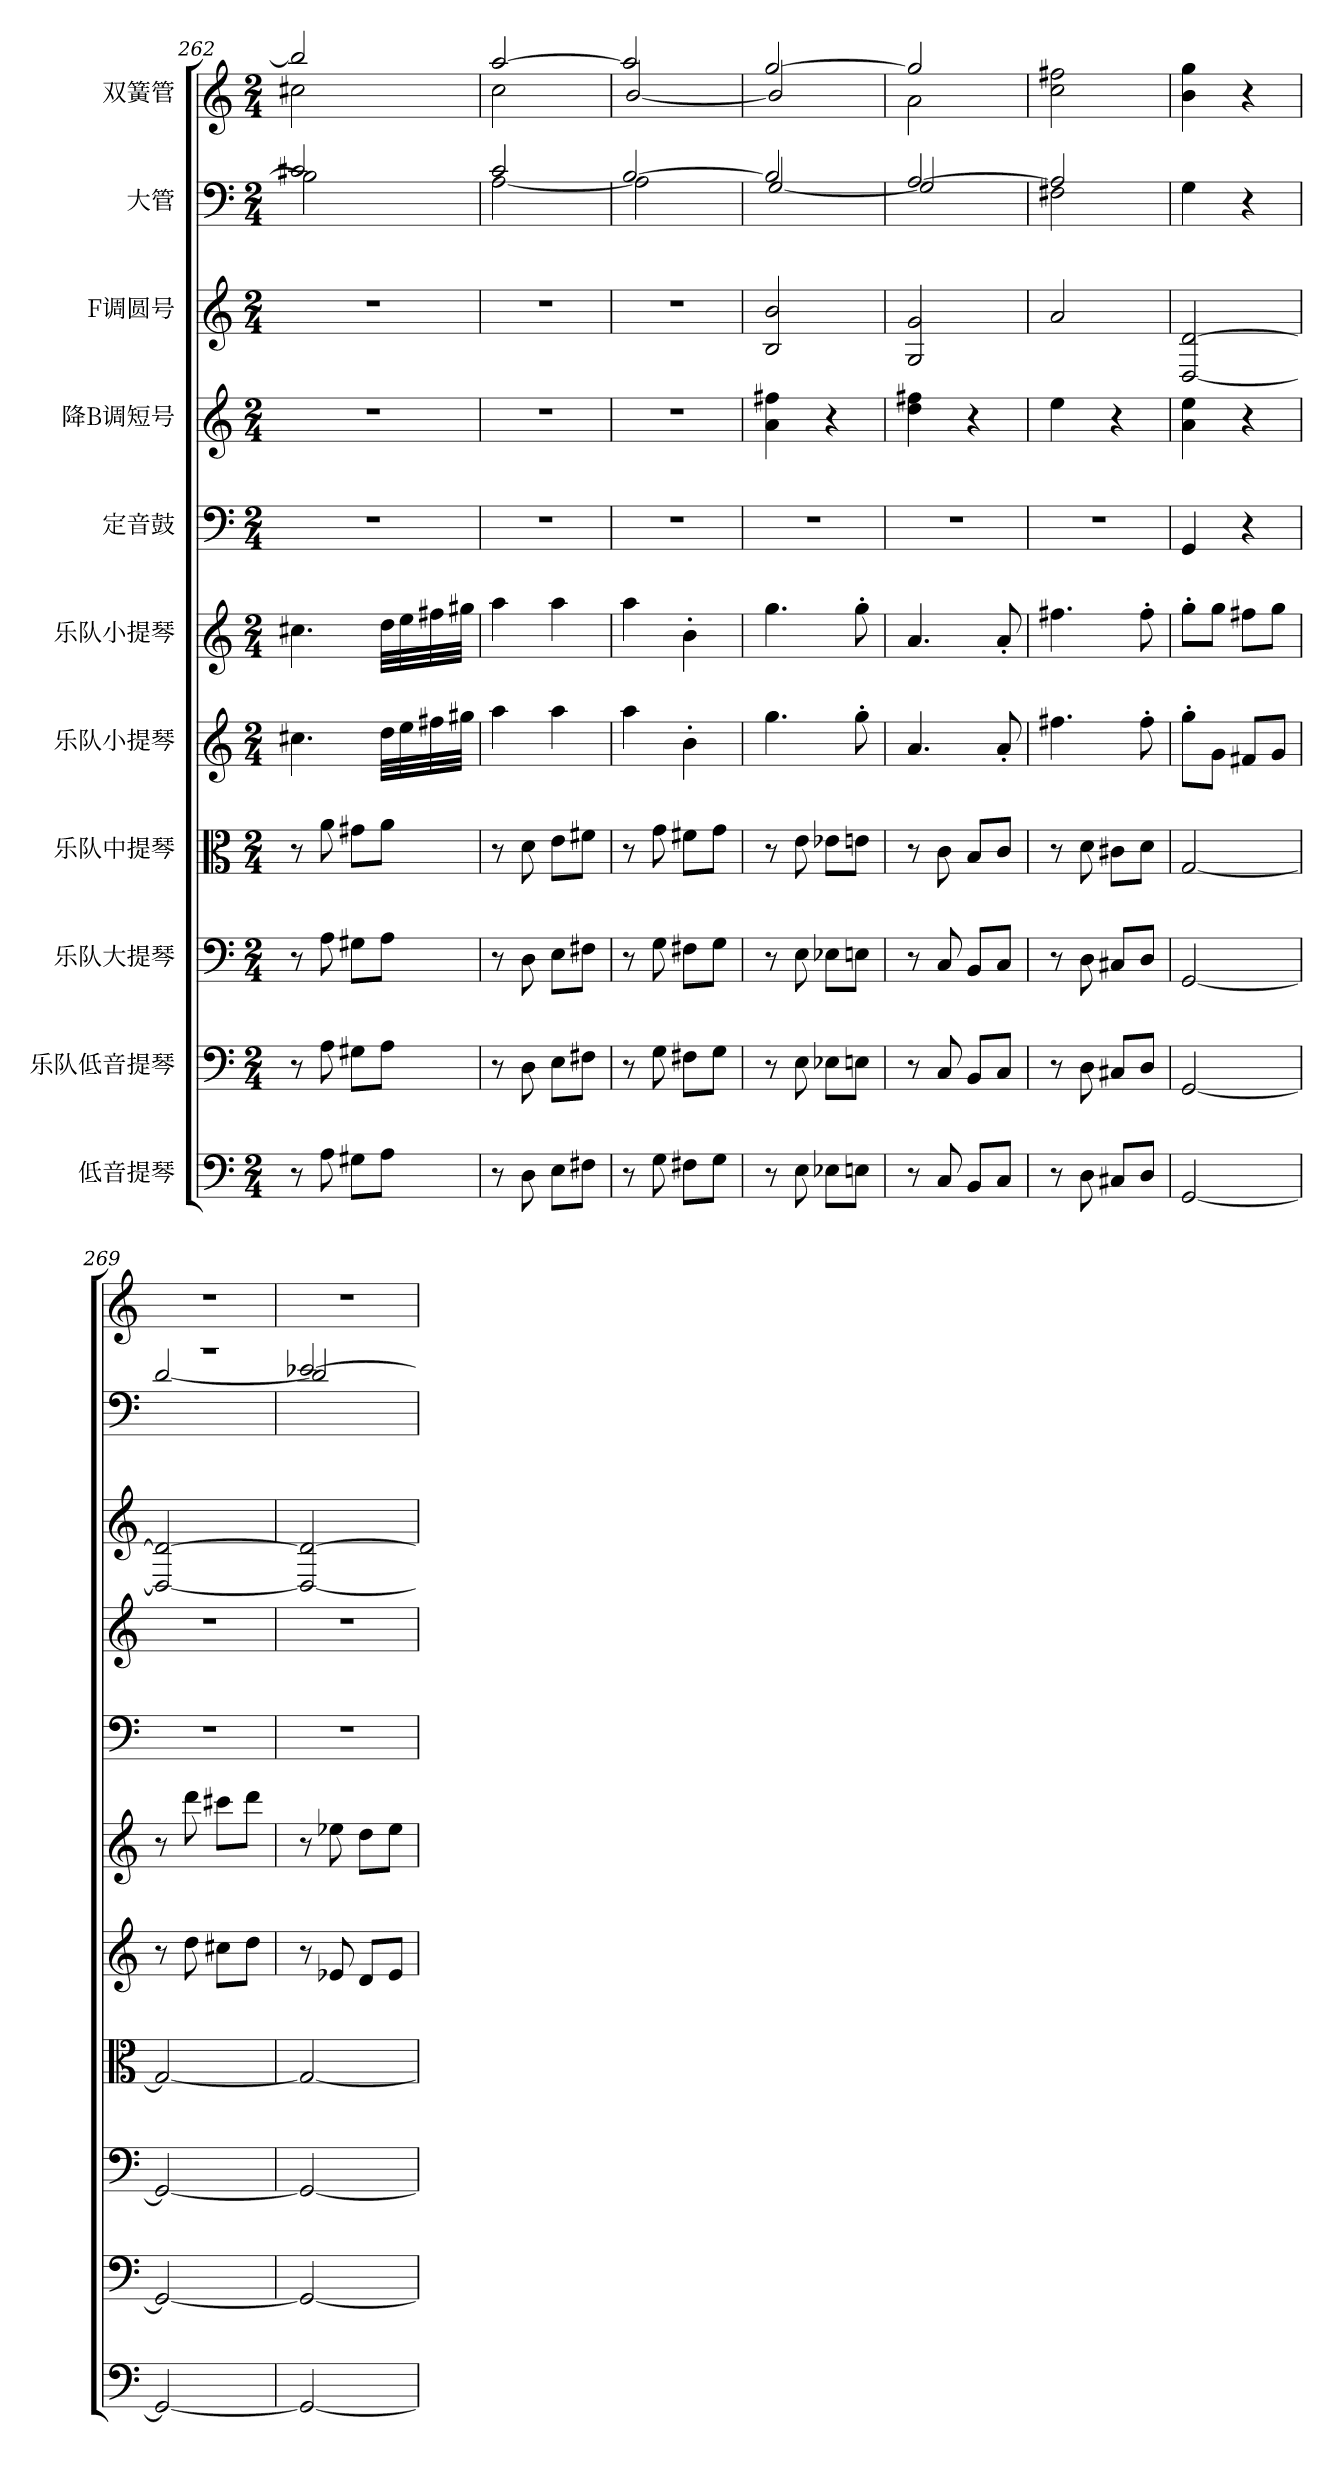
**kern	**kern	**kern	**kern	**kern	**kern	**kern	**kern	**kern	**kern	**kern
*part11	*part10	*part9	*part8	*part7	*part6	*part5	*part4	*part3	*part2	*part1
*staff11	*staff10	*staff9	*staff8	*staff7	*staff6	*staff5	*staff4	*staff3	*staff2	*staff1
*I"低音提琴	*I"乐队低音提琴	*I"乐队大提琴	*I"乐队中提琴	*I"乐队小提琴	*I"乐队小提琴	*I"定音鼓	*I"降B调短号	*I"F调圆号	*I"大管	*I"双簧管
*clefF4	*clefF4	*clefF4	*clefC3	*clefG2	*clefG2	*clefF4	*clefG2	*clefG2	*clefF4	*clefG2
*ITrd7c12	*ITrd7c12	*	*	*	*	*	*ITrd1c2	*ITrd4c7	*	*
*k[]	*k[]	*k[]	*k[]	*k[]	*k[]	*k[]	*k[b-e-]	*k[b-]	*k[]	*k[]
*M2/4	*M2/4	*M2/4	*M2/4	*M2/4	*M2/4	*M2/4	*M2/4	*M2/4	*M2/4	*M2/4
=262	=262	=262	=262	=262	=262	=262	=262	=262	=262	=262
*	*	*	*	*	*	*	*	*	*^	*^
8r	8r	8r	8r	4.cc#X\	4.cc#X\	2r	2r	2r	2c#X/	2B\]	2bb/]	2cc#X\
8AA\	8AA\	8A\	8a\	.	.	.	.	.	.	.	.	.
8GG#X\L	8GG#X\L	8G#X\L	8g#X\L	.	.	.	.	.	.	.	.	.
8AA\J	8AA\J	8A\J	8a\J	32dd\LLL	32dd\LLL	.	.	.	.	.	.	.
.	.	.	.	32ee\	32ee\	.	.	.	.	.	.	.
.	.	.	.	32ff#X\	32ff#X\	.	.	.	.	.	.	.
.	.	.	.	32gg#X\JJJ	32gg#X\JJJ	.	.	.	.	.	.	.
=263	=263	=263	=263	=263	=263	=263	=263	=263	=263	=263	=263	=263
8r	8r	8r	8r	4aa\	4aa\	2r	2r	2r	2c/	[2A\	[2aa/	2cc\
8DD\	8DD\	8D\	8d\	.	.	.	.	.	.	.	.	.
8EE\L	8EE\L	8E\L	8e\L	4aa\	4aa\	.	.	.	.	.	.	.
8FF#X\J	8FF#X\J	8F#X\J	8f#X\J	.	.	.	.	.	.	.	.	.
=264	=264	=264	=264	=264	=264	=264	=264	=264	=264	=264	=264	=264
8r	8r	8r	8r	4aa\	4aa\	2r	2r	2r	[2B/	2A\]	2aa/]	[2b/
8GG\	8GG\	8G\	8g\	.	.	.	.	.	.	.	.	.
8FF#X\L	8FF#X\L	8F#X\L	8f#X\L	4b'\	4b'\	.	.	.	.	.	.	.
8GG\J	8GG\J	8G\J	8g\J	.	.	.	.	.	.	.	.	.
=265	=265	=265	=265	=265	=265	=265	=265	=265	=265	=265	=265	=265
8r	8r	8r	8r	4.gg\	4.gg\	2r	4g\ 4een\	2E/ 2e/	2B/]	[2G/	[2gg/	2b/]
8EE\	8EE\	8E\	8e\	.	.	.	.	.	.	.	.	.
8EE-X\L	8EE-X\L	8E-X\L	8e-X\L	.	.	.	4r	.	.	.	.	.
8EEn\J	8EEn\J	8En\J	8en\J	8gg'\	8gg'\	.	.	.	.	.	.	.
=266	=266	=266	=266	=266	=266	=266	=266	=266	=266	=266	=266	=266
8r	8r	8r	8r	4.a/	4.a/	2r	4cc\ 4een\	2C/ 2c/	[2A/	2G/]	2gg/]	2a\
8CC/	8CC/	8C/	8c\	.	.	.	.	.	.	.	.	.
8BBB/L	8BBB/L	8BB/L	8B/L	.	.	.	4r	.	.	.	.	.
8CC/J	8CC/J	8C/J	8c/J	8a'/	8a'/	.	.	.	.	.	.	.
*	*	*	*	*	*	*	*	*	*	*	*v	*v
!!LO:PB:g=z
=267	=267	=267	=267	=267	=267	=267	=267	=267	=267	=267	=267
8r	8r	8r	8r	4.ff#X\	4.ff#X\	2r	4dd\	2d/	2A/]	2F#X\	2cc\ 2ff#X\
8DD\	8DD\	8D\	8d\	.	.	.	.	.	.	.	.
8CC#X/L	8CC#X/L	8C#X/L	8c#X\L	.	.	.	4r	.	.	.	.
8DD/J	8DD/J	8D/J	8d\J	8ff#'\	8ff#'\	.	.	.	.	.	.
*	*	*	*	*	*	*	*	*	*v	*v	*
=268	=268	=268	=268	=268	=268	=268	=268	=268	=268	=268
[2GGG/	[2GGG/	[2GG/	[2G/	8gg'\L	8gg'\L	4GG/	4g\ 4dd\	[2GG/ [2G/	4G\	4b\ 4gg\
.	.	.	.	8g\J	8gg\J	.	.	.	.	.
.	.	.	.	8f#X/L	8ff#X\L	4r	4r	.	4r	4r
.	.	.	.	8g/J	8gg\J	.	.	.	.	.
=269	=269	=269	=269	=269	=269	=269	=269	=269	=269	=269
*	*	*	*	*	*	*	*	*	*^	*
2GGG/_	2GGG/_	2GG/_	2G/_	8r	8r	2r	2r	2GG/_ 2G/_	2r	[2d/	2r
.	.	.	.	8dd\	8ddd\	.	.	.	.	.	.
.	.	.	.	8cc#X\L	8ccc#X\L	.	.	.	.	.	.
.	.	.	.	8dd\J	8ddd\J	.	.	.	.	.	.
=270	=270	=270	=270	=270	=270	=270	=270	=270	=270	=270	=270
2GGG/_	2GGG/_	2GG/_	2G/_	8r	8r	2r	2r	2GG/_ 2G/_	[2e-X/	2d/]	2r
.	.	.	.	8e-X/	8ee-X\	.	.	.	.	.	.
.	.	.	.	8d/L	8dd\L	.	.	.	.	.	.
.	.	.	.	8e-/J	8ee-\J	.	.	.	.	.	.
*	*	*	*	*	*	*	*	*	*v	*v	*
=	=	=	=	=	=	=	=	=	=	=
*-	*-	*-	*-	*-	*-	*-	*-	*-	*-	*-
